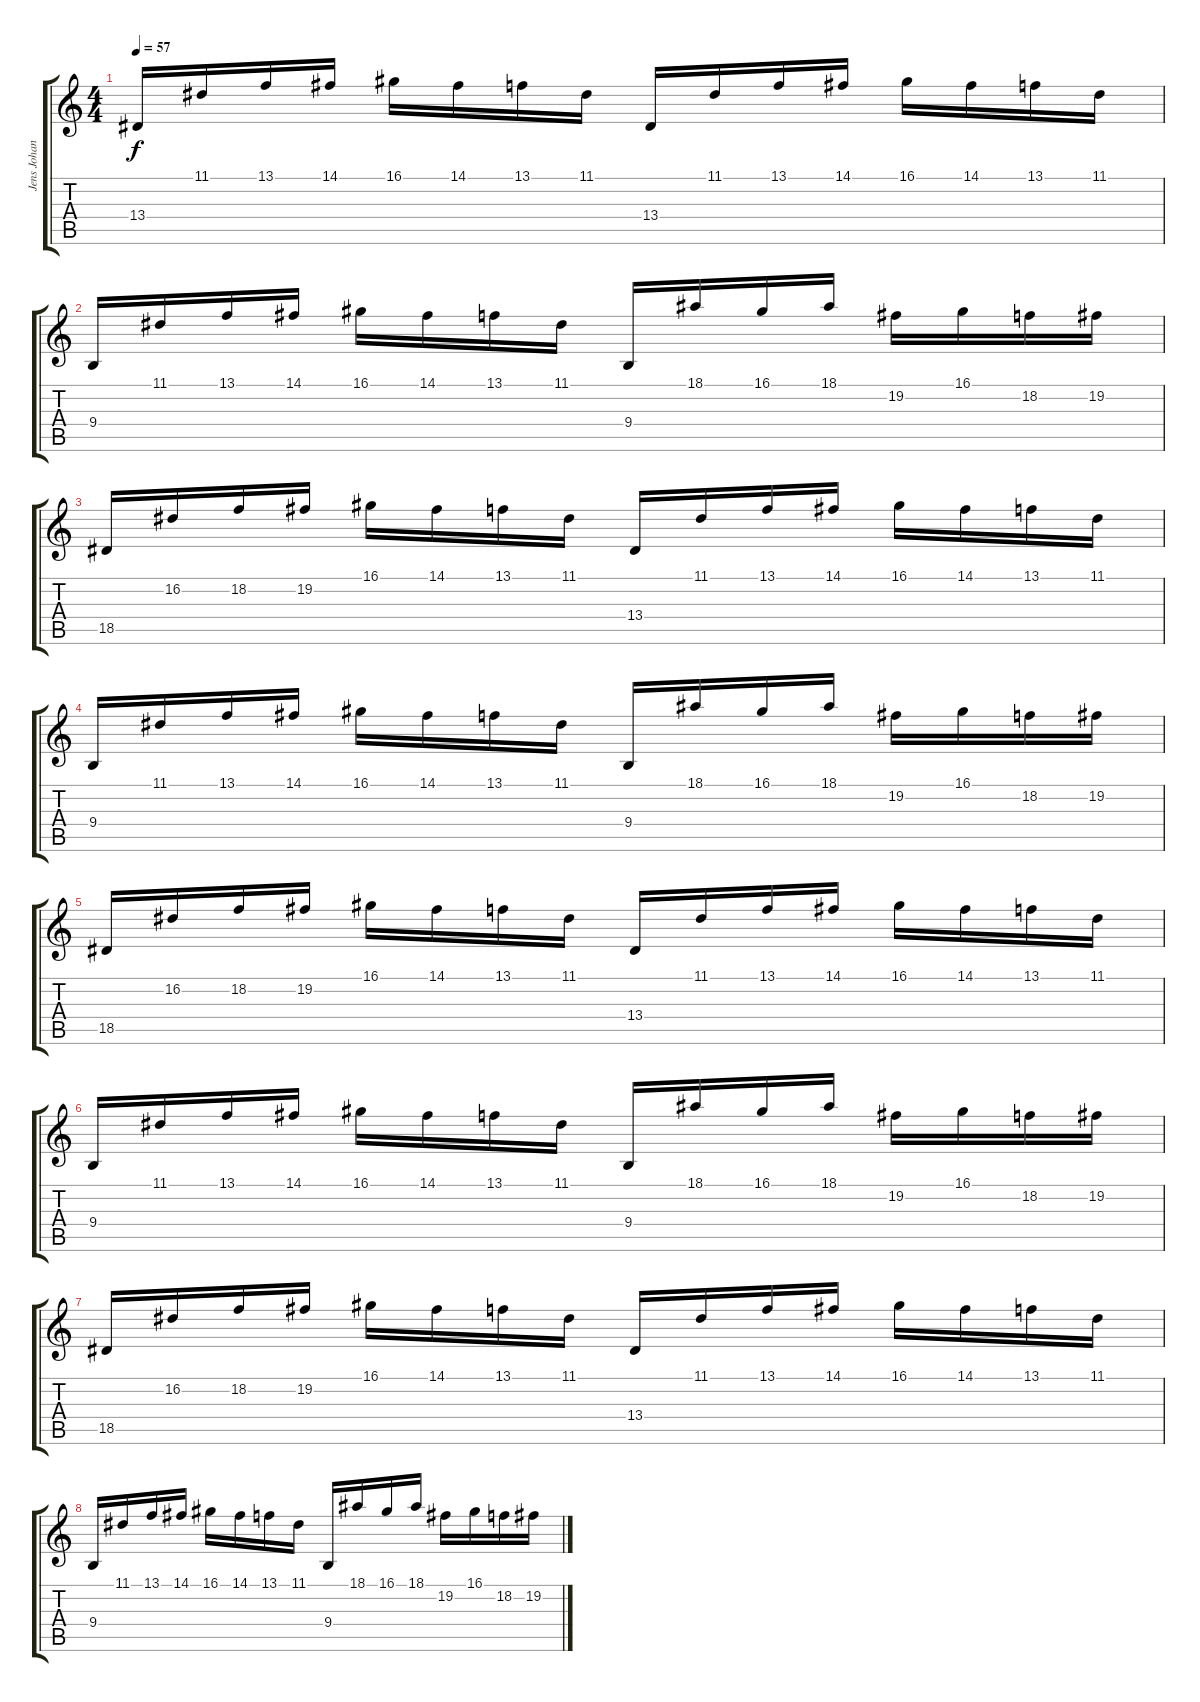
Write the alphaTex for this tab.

\track ("Jens Johansson" "Jens Johan") {instrument orchestralharp}
\staff {score tabs}
\tuning (E4 B3 G3 D3 A2 E2) {hide}
\ts (4 4)
\tempo 57
\clef g2
\ks c
13.4.16{dy f instrument orchestralharp} 11.1.16 13.1.16 14.1.16 16.1.16 14.1.16 13.1.16 11.1.16 13.4.16 11.1.16 13.1.16 14.1.16 16.1.16 14.1.16 13.1.16 11.1.16 |
9.4.16 11.1.16 13.1.16 14.1.16 16.1.16 14.1.16 13.1.16 11.1.16 9.4.16 18.1.16 16.1.16 18.1.16 19.2.16 16.1.16 18.2.16 19.2.16 |
18.5.16 16.2.16 18.2.16 19.2.16 16.1.16 14.1.16 13.1.16 11.1.16 13.4.16 11.1.16 13.1.16 14.1.16 16.1.16 14.1.16 13.1.16 11.1.16 |
9.4.16 11.1.16 13.1.16 14.1.16 16.1.16 14.1.16 13.1.16 11.1.16 9.4.16 18.1.16 16.1.16 18.1.16 19.2.16 16.1.16 18.2.16 19.2.16 |
18.5.16 16.2.16 18.2.16 19.2.16 16.1.16 14.1.16 13.1.16 11.1.16 13.4.16 11.1.16 13.1.16 14.1.16 16.1.16 14.1.16 13.1.16 11.1.16 |
9.4.16 11.1.16 13.1.16 14.1.16 16.1.16 14.1.16 13.1.16 11.1.16 9.4.16 18.1.16 16.1.16 18.1.16 19.2.16 16.1.16 18.2.16 19.2.16 |
18.5.16 16.2.16 18.2.16 19.2.16 16.1.16 14.1.16 13.1.16 11.1.16 13.4.16 11.1.16 13.1.16 14.1.16 16.1.16 14.1.16 13.1.16 11.1.16 |
9.4.16 11.1.16 13.1.16 14.1.16 16.1.16 14.1.16 13.1.16 11.1.16 9.4.16 18.1.16 16.1.16 18.1.16 19.2.16 16.1.16 18.2.16 19.2.16
